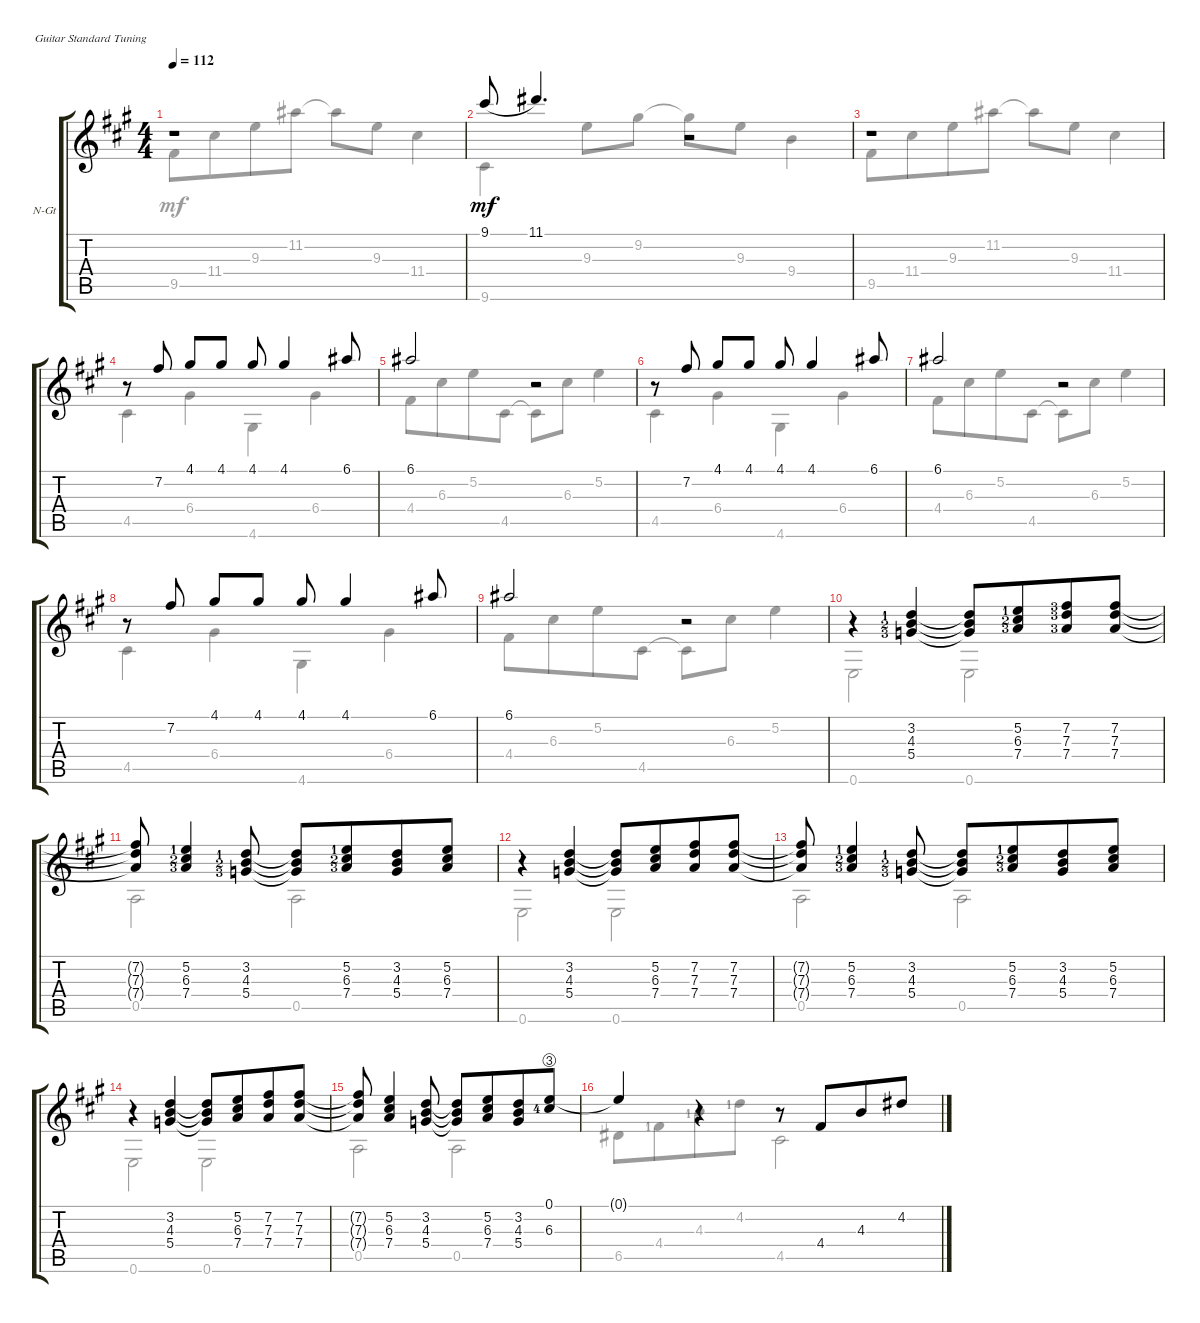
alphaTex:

\defaultSystemsLayout 4
\bracketExtendMode groupsimilarinstruments
\firstSystemTrackNameOrientation horizontal
\otherSystemsTrackNameOrientation horizontal
\track ("Nylon Guitar" "N-Gt") {instrument acousticguitarnylon}
\staff {score tabs}
\tuning (E4 B3 G3 D3 A2 E2)
\voice
\ts (4 4)
\tempo 112
\clef g2
\ks a
r.1{dy mf} |
9.1.8{legatoorigin} 11.1.4{d} r.2 |
r.1 |
r.8 7.2.8 4.1.8 4.1.8 4.1.8 4.1.4 6.1.8 |
6.1.2 r.2 |
r.8 7.2.8 4.1.8 4.1.8 4.1.8 4.1.4 6.1.8 |
6.1.2 r.2 |
r.8 7.2.8 4.1.8 4.1.8 4.1.8 4.1.4 6.1.8 |
6.1.2 r.2 |
r.4 (3.2{lf 2} 4.3{lf 3} 5.4{lf 4}).4 (3.2{t} 4.3{t} 5.4{t}).8 (5.2{lf 2} 6.3{lf 3} 7.4{lf 4}).8{beam merge} (7.2{lf 4} 7.3{lf 4} 7.4{lf 4}).8 (7.2 7.3 7.4).8 |
(7.2{t} 7.3{t} 7.4{t}).8 (5.2{lf 2} 6.3{lf 3} 7.4{lf 4}).4 (3.2{lf 2} 4.3{lf 3} 5.4{lf 4}).8 (3.2{t} 4.3{t} 5.4{t}).8 (5.2{lf 2} 6.3{lf 3} 7.4{lf 4}).8{beam merge} (3.2 4.3 5.4).8 (5.2 6.3 7.4).8 |
r.4 (3.2 4.3 5.4).4 (3.2{t} 4.3{t} 5.4{t}).8 (5.2 6.3 7.4).8{beam merge} (7.2 7.3 7.4).8 (7.2 7.3 7.4).8 |
(7.2{t} 7.3{t} 7.4{t}).8 (5.2{lf 2} 6.3{lf 3} 7.4{lf 4}).4 (3.2{lf 2} 4.3{lf 3} 5.4{lf 4}).8 (3.2{t} 4.3{t} 5.4{t}).8 (5.2{lf 2} 6.3{lf 3} 7.4{lf 4}).8{beam merge} (3.2 4.3 5.4).8 (5.2 6.3 7.4).8 |
r.4 (3.2 4.3 5.4).4 (3.2{t} 4.3{t} 5.4{t}).8 (5.2 6.3 7.4).8{beam merge} (7.2 7.3 7.4).8 (7.2 7.3 7.4).8 |
(7.2{t} 7.3{t} 7.4{t}).8 (5.2 6.3 7.4).4 (3.2 4.3 5.4).8 (3.2{t} 4.3{t} 5.4{t}).8 (5.2 6.3 7.4).8{beam merge} (3.2 4.3 5.4).8 (6.3{string lf 5} 0.1).8 |
0.1{t}.4 r.4 r.8 4.4.8{beam merge} 4.3.8 4.2.8
\voice
\clef g2
\ottava regular
\simile none
\ks a
9.5.8{dy mf} 11.4.8{beam merge} 9.3.8 11.2.8 11.2{t}.8 9.3.8 11.4.4 |
9.6.4 9.3.8 9.2.8 9.2{t}.8 9.3.8 9.4.4 |
9.5.8 11.4.8{beam merge} 9.3.8 11.2.8 11.2{t}.8 9.3.8 11.4.4 |
4.5.4 6.4.4 4.6.4 6.4.4 |
4.4.8 6.3.8{beam merge} 5.2.8 4.5.8 4.5{t}.8 6.3.8 5.2.4 |
4.5.4 6.4.4 4.6.4 6.4.4 |
4.4.8 6.3.8{beam merge} 5.2.8 4.5.8 4.5{t}.8 6.3.8 5.2.4 |
4.5.4 6.4.4 4.6.4 6.4.4 |
4.4.8 6.3.8{beam merge} 5.2.8 4.5.8 4.5{t}.8 6.3.8 5.2.4 |
0.6.2 0.6.2 |
0.5.2 0.5.2 |
0.6.2 0.6.2 |
0.5.2 0.5.2 |
0.6.2 0.6.2 |
0.5.2 0.5.2 |
6.5.8 4.4{lf 2}.8{beam merge} 4.3{lf 2}.8 4.2{lf 2}.8 4.5.2
